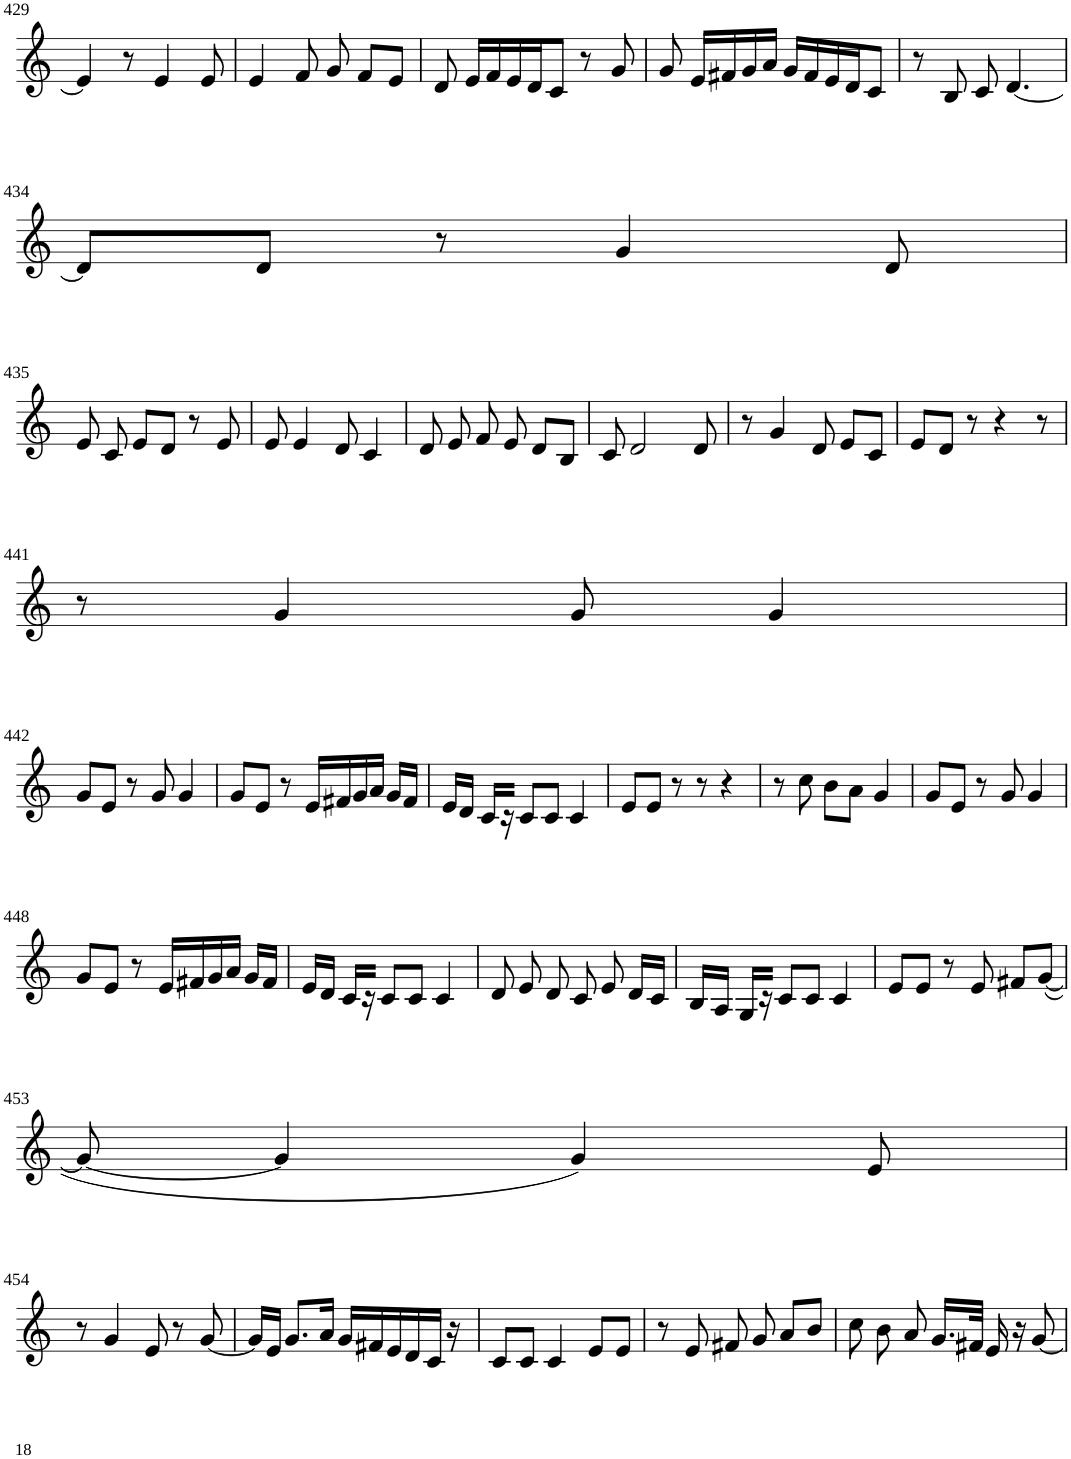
**kern
*part1
*staff1
*I"Violin
!!LO:PB:g=z
*clefG2
*k[]
*M3/4
=429
4e/]
8r
4e/
8e/
=430
4e/
8f/
8g/
8f/L
8e/J
=431
8d/
16e/LL
16f/
16e/
16d/J
8c/J
8r
8g/
=432
8g/
16e/LL
16f#X/
16g/
16a/JJ
16g/LL
16f#/
16e/
16d/J
8c/J
=433
8r
8B/
8c/
[4.d/
!!LO:LB:g=z
=434
8d/L]
8d/J
8r
4g/
8d/
!!LO:LB:g=z
=435
8e/
8c/
8e/L
8d/J
8r
8e/
=436
8e/
4e/
8d/
4c/
=437
8d/
8e/
8f/
8e/
8d/L
8B/J
=438
8c/
2d/
8d/
=439
8r
4g/
8d/
8e/L
8c/J
=440
8e/L
8d/J
8r
4r
8r
!!LO:LB:g=z
=441
8r
4g/
8g/
4g/
!!LO:LB:g=z
=442
8g/L
8e/J
8r
8g/
4g/
=443
8g/L
8e/J
8r
16e/LL
16f#X/
16g/
16a/JJ
16g/LL
16f#/JJ
=444
16e/LL
16d/JJ
16c/LL
16r
8c/L
8c/J
4c/
=445
8e/L
8e/J
8r
8r
4r
=446
8r
8cc\
8b\L
8a\J
4g/
=447
8g/L
8e/J
8r
8g/
4g/
!!LO:LB:g=z
=448
8g/L
8e/J
8r
16e/LL
16f#X/
16g/
16a/JJ
16g/LL
16f#/JJ
=449
16e/LL
16d/JJ
16c/LL
16r
8c/L
8c/J
4c/
=450
8d/
8e/
8d/
8c/
8e/
16d/LL
16c/JJ
=451
16B/LL
16A/JJ
16G/LL
16r
8c/L
8c/J
4c/
=452
8e/L
8e/J
8r
8e/
8f#X/L
([8g/J
!!LO:LB:g=z
=453
8g/_
4g/]
4g/)
8e/
!!LO:LB:g=z
=454
8r
4g/
8e/
8r
[8g/
=455
16g/LL]
16e/JJ
8.g/L
16a/Jk
16g/LL
16f#X/
16e/
16d/
16c/JJ
16r
=456
8c/L
8c/J
4c/
8e/L
8e/J
=457
8r
8e/
8f#X/
8g/
8a/L
8b/J
=458
8cc\
8b\
8a/
16.g/LL
32f#X/JJk
16e/
16r
[8g/
=
*-
